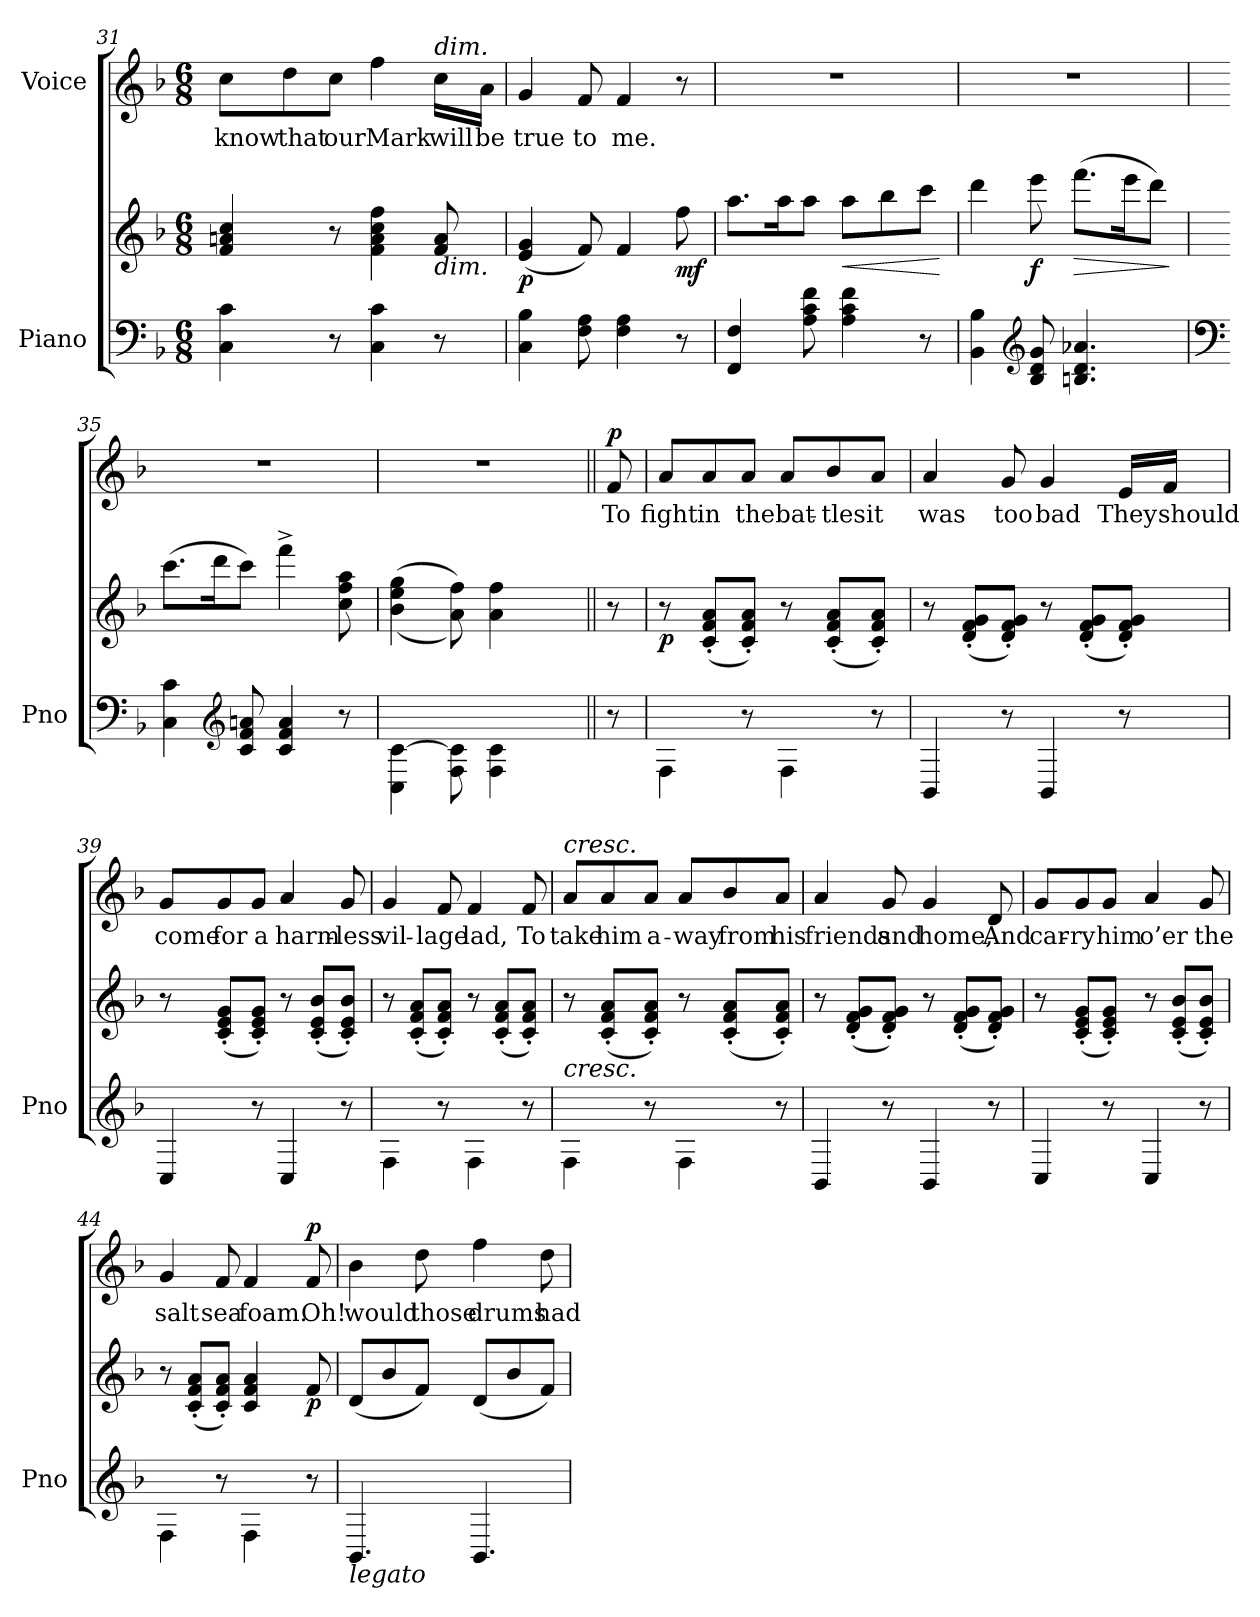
**kern	**kern	**dynam	**kern	**text	**dynam
*part2	*part2	*part2	*part1	*part1	*part1
*staff3	*staff2	*staff2/3	*staff1	*staff1	*staff1
*I"Piano	*	*	*I"Voice	*	*
*I'Pno	*	*	*	*	*
*clefF4	*clefG2	*	*clefG2	*	*
*k[b-]	*k[b-]	*	*k[b-]	*	*
*M6/8	*M6/8	*	*M6/8	*	*
=31	=31	=31	=31	=31	=31
!	!	!	!	!LO:LY:b	!
4C\ 4c\	4f/ 4an/ 4cc/	.	8cc\L	know	.
!	!	!	!	!LO:LY:b	!
.	.	.	8dd\	that	.
!	!	!	!	!LO:LY:b	!
8r	8r	.	8cc\J	our	.
!	!	!	!	!LO:LY:b	!
4C\ 4c\	4f\ 4a\ 4cc\ 4ff\	.	4ff\	Mark	.
!	!	!	!LO:TX:a:i:t=dim.	!	!
!	!LO:TX:b:i:t=dim.	!	!	!	!
!	!	!	!	!LO:LY:b	!
8r	8f/ 8a/	.	16cc\LL	will	.
!	!	!	!	!LO:LY:b	!
.	.	.	16a\JJ	be	.
=32	=32	=32	=32	=32	=32
!	!	!LO:DY:b	!	!LO:LY:b	!
4C\ 4B-\	(4e/ 4g/	p	4g/	true	.
!	!	!	!	!LO:LY:b	!
8F\ 8A\	8f/)	.	8f/	to	.
!	!	!	!	!LO:LY:b	!
4F\ 4A\	4f/	.	4f/	me.	.
!	!	!LO:DY:b	!	!	!
8r	8ff\	mf	8r	.	.
=33	=33	=33	=33	=33	=33
4FF/ 4F/	8.aa\L	.	2.r	.	.
.	16aa\K	.	.	.	.
8A\ 8c\ 8f\	8aa\J	.	.	.	.
!	!	!LO:HP:b	!	!	!
4A\ 4c\ 4f\	8aa\L	<	.	.	.
.	8bb-\	.	.	.	.
8r	8ccc\J	.	.	.	.
.	.	[	.	.	.
=34	=34	=34	=34	=34	=34
4BB-\ 4B-\	4ddd\	.	2.r	.	.
*clefG2	*	*	*	*	*
!	!	!LO:DY:b	!	!	!
8B-/ 8d/ 8g/	8eee\	f	.	.	.
!	!	!LO:HP:b	!	!	!
4.Bn/ 4.d/ 4.a-X/	(8.fff\L	>	.	.	.
.	16eee\K	.	.	.	.
.	8ddd\J)	.	.	.	.
.	.	]	.	.	.
!!LO:LB:g=z
=35	=35	=35	=35	=35	=35
*clefF4	*	*	*	*	*
4C\ 4c\	(8.ccc\L	.	2.r	.	.
.	16ddd\K	.	.	.	.
*clefG2	*	*	*	*	*
8c/ 8f/ 8an/	8ccc\J)	.	.	.	.
4c/ 4f/ 4a/	4fff^<\	.	.	.	.
8r	8cc\ 8ff\ 8aa\	.	.	.	.
=36	=36	=36	=36	=36	=36
4C\ [4c\	((<4b-\ 4ee\ 4gg\	.	2.r	.	.
8F\ 8c\]	8a\ 8ff\))	.	.	.	.
4F\ 4c\	4a\ 4ff\	.	.	.	.
8ryy	8ryy	.	.	.	.
=36X2||	=36X2||	=36X2||	=36X2||	=36X2||	=36X2||
!	!	!	!	!LO:LY:b	!LO:DY:a
8r	8r	.	8f/	To	p
=37	=37	=37	=37	=37	=37
!	!	!LO:DY:b	!	!LO:LY:b	!
4F\	8r	p	8a/L	fight	.
!	!	!	!	!LO:LY:b	!
.	(8c/' 8f/' 8a/'L	.	8a/	in	.
!	!	!	!	!LO:LY:b	!
8r	8c/' 8f/' 8a/'J)	.	8a/J	the	.
!	!	!	!	!LO:LY:b	!
4F\	8r	.	8a/L	bat-	.
!	!	!	!	!LO:LY:b	!
.	(8c/' 8f/' 8a/'L	.	8b-/	-tles	.
!	!	!	!	!LO:LY:b	!
8r	8c/' 8f/' 8a/'J)	.	8a/J	it	.
=38	=38	=38	=38	=38	=38
!	!	!	!	!LO:LY:b	!
4BB-/	8r	.	4a/	was	.
.	(8d/' 8f/' 8g/'L	.	.	.	.
!	!	!	!	!LO:LY:b	!
8r	8d/' 8f/' 8g/'J)	.	8g/	too	.
!	!	!	!	!LO:LY:b	!
4BB-/	8r	.	4g/	bad	.
.	(8d/' 8f/' 8g/'L	.	.	.	.
!	!	!	!	!LO:LY:b	!
8r	8d/' 8f/' 8g/'J)	.	16e/LL	They	.
!	!	!	!	!LO:LY:b	!
.	.	.	16f/JJ	should	.
=39	=39	=39	=39	=39	=39
!	!	!	!	!LO:LY:b	!
4C/	8r	.	8g/L	come	.
!	!	!	!	!LO:LY:b	!
.	(8c/' 8e/' 8g/'L	.	8g/	for	.
!	!	!	!	!LO:LY:b	!
8r	8c/' 8e/' 8g/'J)	.	8g/J	a	.
!	!	!	!	!LO:LY:b	!
4C/	8r	.	4a/	harm-	.
.	(8c/' 8e/' 8b-/'L	.	.	.	.
!	!	!	!	!LO:LY:b	!
8r	8c/' 8e/' 8b-/'J)	.	8g/	-less	.
!!LO:LB:g=z
=40	=40	=40	=40	=40	=40
!	!	!	!	!LO:LY:b	!
4F\	8r	.	4g/	vil-	.
.	(8c/' 8f/' 8a/'L	.	.	.	.
!	!	!	!	!LO:LY:b	!
8r	8c/' 8f/' 8a/'J)	.	8f/	-lage	.
!	!	!	!	!LO:LY:b	!
4F\	8r	.	4f/	lad,	.
.	(8c/' 8f/' 8a/'L	.	.	.	.
!	!	!	!	!LO:LY:b	!
8r	8c/' 8f/' 8a/'J)	.	8f/	To	.
=41	=41	=41	=41	=41	=41
!	!	!	!LO:TX:a:i:t=cresc.	!	!
!	!LO:TX:b:i:t=cresc.	!	!	!	!
!	!	!	!	!LO:LY:b	!
4F\	8r	.	8a/L	take	.
!	!	!	!	!LO:LY:b	!
.	(8c/' 8f/' 8a/'L	.	8a/	him	.
!	!	!	!	!LO:LY:b	!
8r	8c/' 8f/' 8a/'J)	.	8a/J	a-	.
!	!	!	!	!LO:LY:b	!
4F\	8r	.	8a/L	-way	.
!	!	!	!	!LO:LY:b	!
.	(8c/' 8f/' 8a/'L	.	8b-/	from	.
!	!	!	!	!LO:LY:b	!
8r	8c/' 8f/' 8a/'J)	.	8a/J	his	.
=42	=42	=42	=42	=42	=42
!	!	!	!	!LO:LY:b	!
4BB-/	8r	.	4a/	friends	.
.	(8d/' 8f/' 8g/'L	.	.	.	.
!	!	!	!	!LO:LY:b	!
8r	8d/' 8f/' 8g/'J)	.	8g/	and	.
!	!	!	!	!LO:LY:b	!
4BB-/	8r	.	4g/	home,	.
.	(8d/' 8f/' 8g/'L	.	.	.	.
!	!	!	!	!LO:LY:b	!
8r	8d/' 8f/' 8g/'J)	.	8d/	And	.
=43	=43	=43	=43	=43	=43
!	!	!	!	!LO:LY:b	!
4C/	8r	.	8g/L	car-	.
!	!	!	!	!LO:LY:b	!
.	(8c/' 8e/' 8g/'L	.	8g/	-ry	.
!	!	!	!	!LO:LY:b	!
8r	8c/' 8e/' 8g/'J)	.	8g/J	him	.
!	!	!	!	!LO:LY:b	!
4C/	8r	.	4a/	o’er	.
.	(8c/' 8e/' 8b-/'L	.	.	.	.
!	!	!	!	!LO:LY:b	!
8r	8c/' 8e/' 8b-/'J)	.	8g/	the	.
=44	=44	=44	=44	=44	=44
!	!	!	!	!LO:LY:b	!
4F\	8r	.	4g/	salt	.
.	(8c/' 8f/' 8a/'L	.	.	.	.
!	!	!	!	!LO:LY:b	!
8r	8c/' 8f/' 8a/'J)	.	8f/	sea	.
!	!	!	!	!LO:LY:b	!
4F\	4c/ 4f/ 4a/	.	4f/	foam.	.
!	!	!LO:DY:b	!	!LO:LY:b	!LO:DY:a
8r	8f/	p	8f/	Oh!	p
!!LO:LB:g=z
=45	=45	=45	=45	=45	=45
!LO:TX:b:i:t=legato	!	!	!	!	!
!	!	!	!	!LO:LY:b	!
4.BB-/	(8d/L	.	4b-\	would	.
.	8b-/	.	.	.	.
!	!	!	!	!LO:LY:b	!
.	8f/J)	.	8dd\	those	.
!	!	!	!	!LO:LY:b	!
4.BB-/	(8d/L	.	4ff\	drums	.
.	8b-/	.	.	.	.
!	!	!	!	!LO:LY:b	!
.	8f/J)	.	8dd\	had	.
=	=	=	=	=	=
*-	*-	*-	*-	*-	*-
